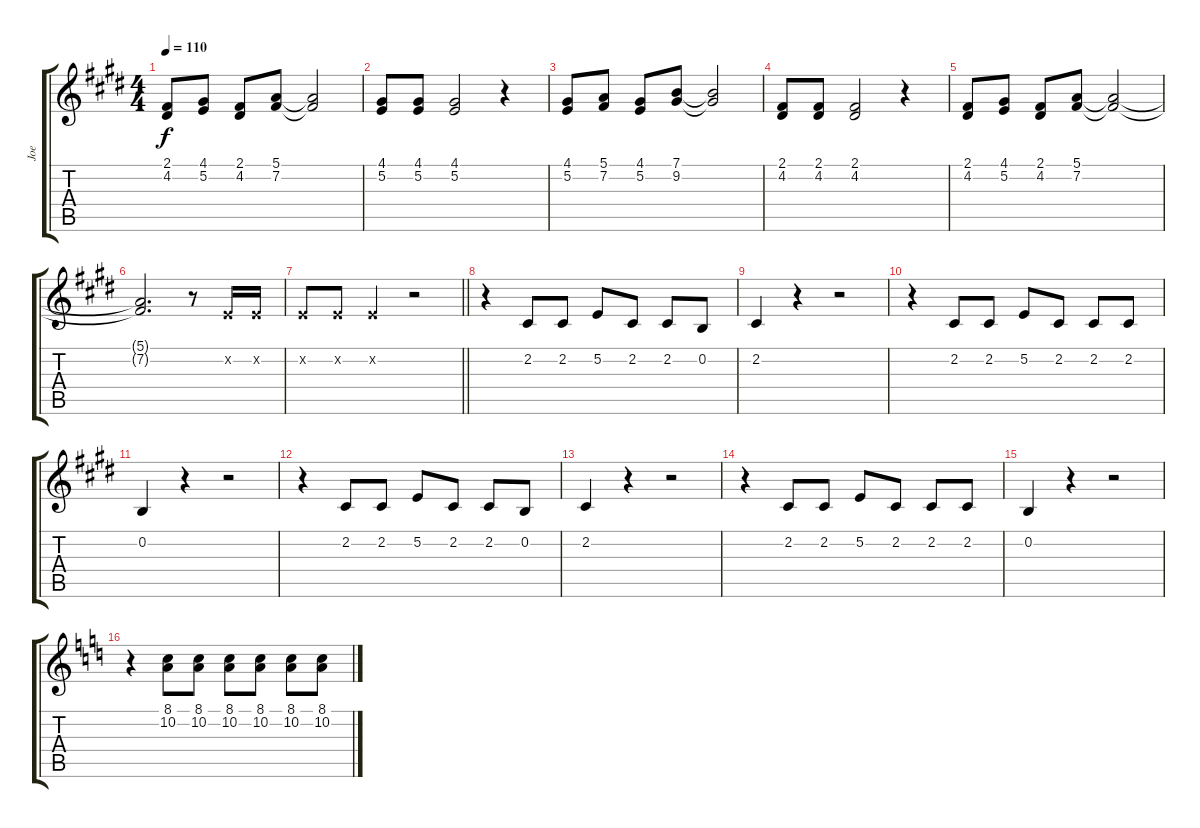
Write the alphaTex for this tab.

\track ("Joe" "Joe") {instrument lead1square}
\staff {score tabs}
\tuning (E4 B3 G3 D3 A2 E2) {hide}
\ts (4 4)
\tempo 110
\clef g2
\ks e
(2.1 4.2).8{dy f} (4.1 5.2).8 (2.1 4.2).8 (5.1 7.2).8 (5.1{t} 7.2{t}).2 |
(4.1 5.2).8 (4.1 5.2).8 (4.1 5.2).2 r.4 |
(4.1 5.2).8 (5.1 7.2).8 (4.1 5.2).8 (7.1 9.2).8 (7.1{t} 9.2{t}).2 |
(2.1 4.2).8 (2.1 4.2).8 (2.1 4.2).2 r.4 |
(2.1 4.2).8 (4.1 5.2).8 (2.1 4.2).8 (5.1 7.2).8 (5.1{t} 7.2{t}).2 |
(5.1{t} 7.2{t}).2{d} r.8 5.2{x}.16 5.2{x}.16 |
\barLineRight lightlight
5.2{x}.8 5.2{x}.8 5.2{x}.4 r.2 |
\ks c#minor
r.4 2.2.8 2.2.8 5.2.8 2.2.8 2.2.8 0.2.8 |
2.2.4 r.4 r.2 |
r.4 2.2.8 2.2.8 5.2.8 2.2.8 2.2.8 2.2.8 |
0.2.4 r.4 r.2 |
r.4 2.2.8 2.2.8 5.2.8 2.2.8 2.2.8 0.2.8 |
2.2.4 r.4 r.2 |
r.4 2.2.8 2.2.8 5.2.8 2.2.8 2.2.8 2.2.8 |
0.2.4 r.4 r.2 |
\ks c
r.4 (8.1 10.2).8 (8.1 10.2).8 (8.1 10.2).8 (8.1 10.2).8 (8.1 10.2).8 (8.1 10.2).8
